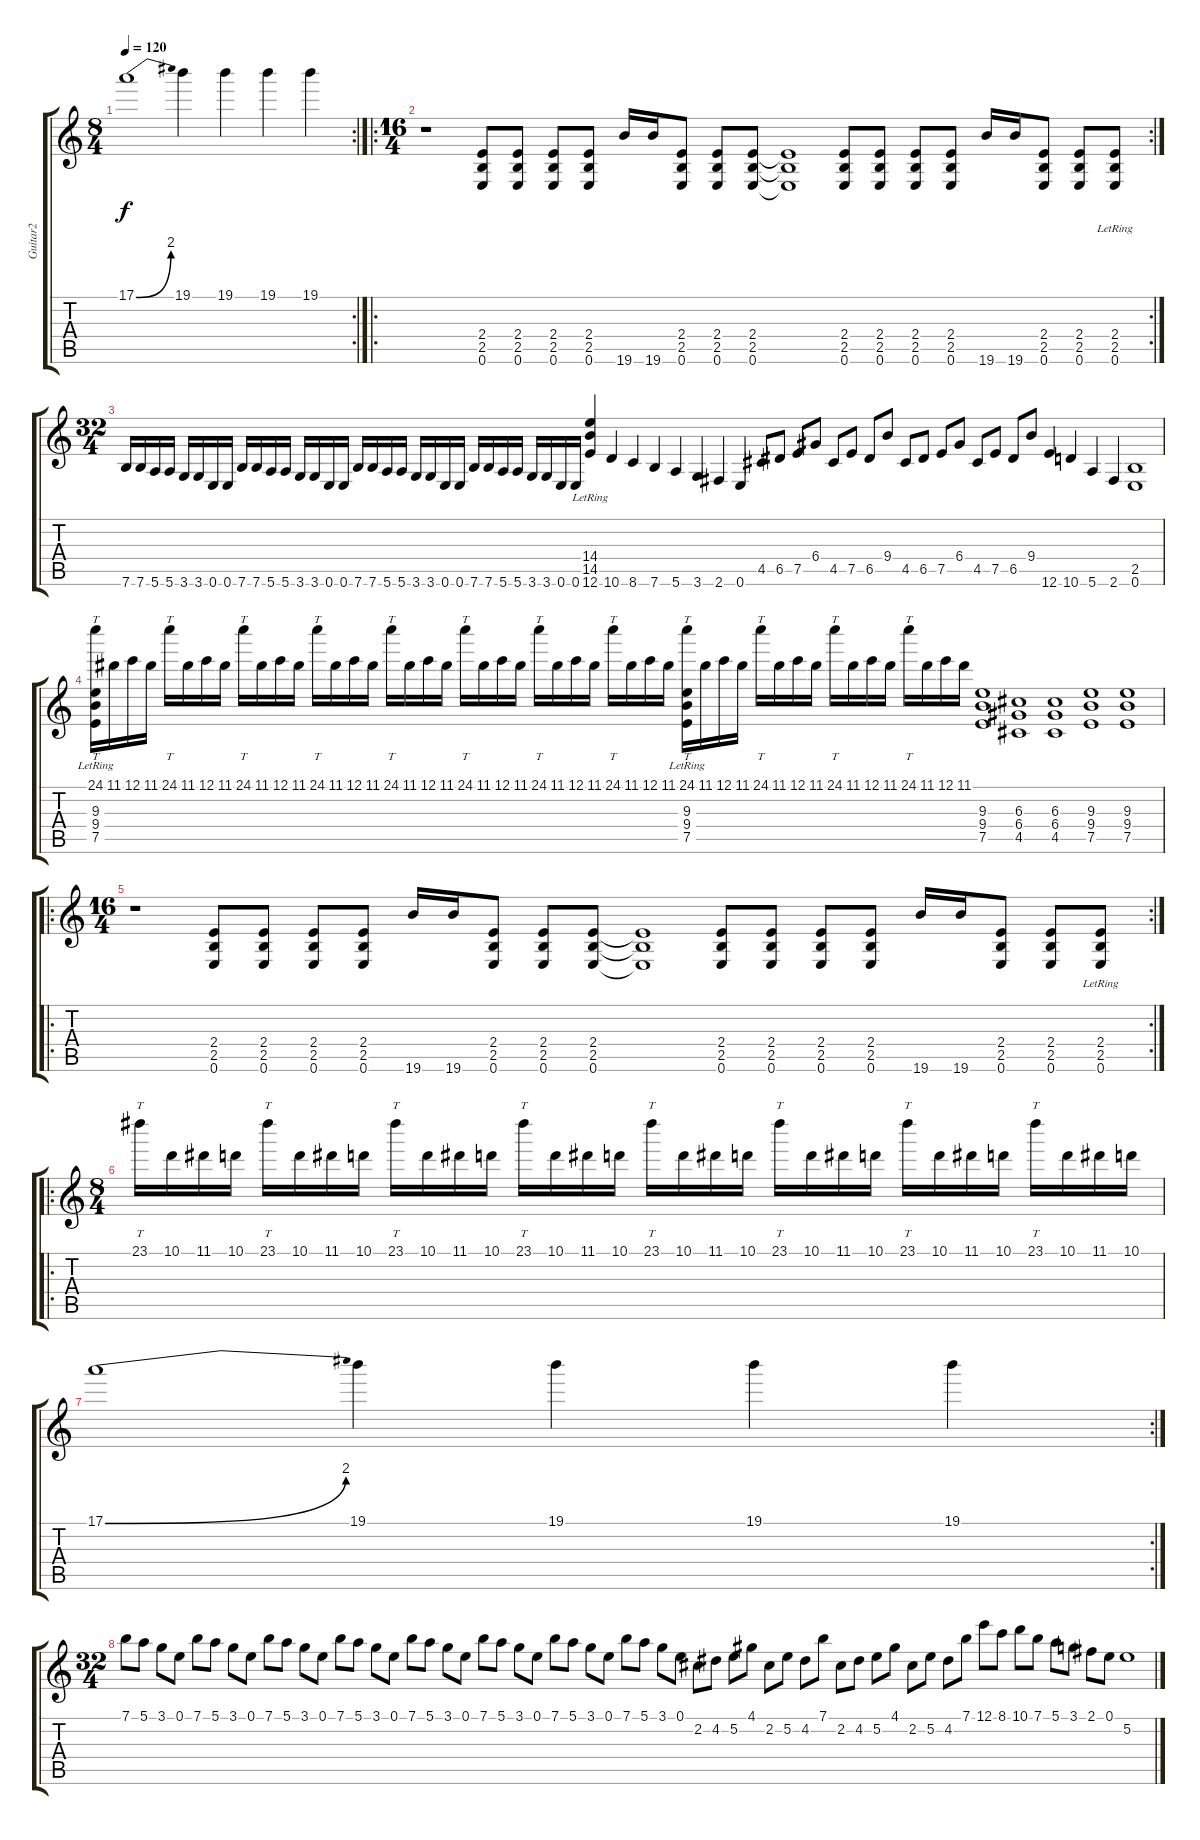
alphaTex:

\track ("Guitar2" "Guitar2") {instrument distortionguitar}
\staff {score tabs}
\tuning (E4 B3 G3 D3 A2 E2) {hide}
\rc 2
\ts (8 4)
\tempo 120
\clef g2
\ks c
17.1{be (bend 0 0 60 8)}.1{dy f} 19.1.4 19.1.4 19.1.4 19.1.4 |
\ro
\rc 2
\ts (16 4)
r.1 (2.4 2.5 0.6).8 (2.4 2.5 0.6).8 (2.4 2.5 0.6).8 (2.4 2.5 0.6).8 19.6.16 19.6.16 (2.4 2.5 0.6).8 (2.4 2.5 0.6).8 (2.4 2.5 0.6).8 (2.4{t} 2.5{t} 0.6{t}).1 (2.4 2.5 0.6).8 (2.4 2.5 0.6).8 (2.4 2.5 0.6).8 (2.4 2.5 0.6).8 19.6.16 19.6.16 (2.4 2.5 0.6).8 (2.4 2.5 0.6).8 (2.4{lr} 2.5{lr} 0.6{lr}).8 |
\ts (32 4)
7.6.16 7.6.16 5.6.16 5.6.16 3.6.16 3.6.16 0.6.16 0.6.16 7.6.16 7.6.16 5.6.16 5.6.16 3.6.16 3.6.16 0.6.16 0.6.16 7.6.16 7.6.16 5.6.16 5.6.16 3.6.16 3.6.16 0.6.16 0.6.16 7.6.16 7.6.16 5.6.16 5.6.16 3.6.16 3.6.16 0.6.16 0.6.16 (14.4{lr} 14.5{lr} 12.6{lr}).4 10.6.4 8.6.4 7.6.4 5.6.4 3.6.4 2.6.4 0.6.4 4.5.8 6.5.8 7.5.8 6.4.8 4.5.8 7.5.8 6.5.8 9.4.8 4.5.8 6.5.8 7.5.8 6.4.8 4.5.8 7.5.8 6.5.8 9.4.8 12.6.4 10.6.4 5.6.4 2.6.4 (2.5 0.6).1 |
(24.1 9.3{lr} 9.4{lr} 7.5{lr}).16{tt} 11.1.16 12.1.16 11.1.16 24.1.16{tt} 11.1.16 12.1.16 11.1.16 24.1.16{tt} 11.1.16 12.1.16 11.1.16 24.1.16{tt} 11.1.16 12.1.16 11.1.16 24.1.16{tt} 11.1.16 12.1.16 11.1.16 24.1.16{tt} 11.1.16 12.1.16 11.1.16 24.1.16{tt} 11.1.16 12.1.16 11.1.16 24.1.16{tt} 11.1.16 12.1.16 11.1.16 (24.1 9.3{lr} 9.4{lr} 7.5{lr}).16{tt} 11.1.16 12.1.16 11.1.16 24.1.16{tt} 11.1.16 12.1.16 11.1.16 24.1.16{tt} 11.1.16 12.1.16 11.1.16 24.1.16{tt} 11.1.16 12.1.16 11.1.16 (9.3 9.4 7.5).1 (6.3 6.4 4.5).1 (6.3 6.4 4.5).1 (9.3 9.4 7.5).1 (9.3 9.4 7.5).1 |
\ro
\rc 2
\ts (16 4)
r.1 (2.4 2.5 0.6).8 (2.4 2.5 0.6).8 (2.4 2.5 0.6).8 (2.4 2.5 0.6).8 19.6.16 19.6.16 (2.4 2.5 0.6).8 (2.4 2.5 0.6).8 (2.4 2.5 0.6).8 (2.4{t} 2.5{t} 0.6{t}).1 (2.4 2.5 0.6).8 (2.4 2.5 0.6).8 (2.4 2.5 0.6).8 (2.4 2.5 0.6).8 19.6.16 19.6.16 (2.4 2.5 0.6).8 (2.4 2.5 0.6).8 (2.4{lr} 2.5{lr} 0.6{lr}).8 |
\ro
\ts (8 4)
23.1.16{tt} 10.1.16 11.1.16 10.1.16 23.1.16{tt} 10.1.16 11.1.16 10.1.16 23.1.16{tt} 10.1.16 11.1.16 10.1.16 23.1.16{tt} 10.1.16 11.1.16 10.1.16 23.1.16{tt} 10.1.16 11.1.16 10.1.16 23.1.16{tt} 10.1.16 11.1.16 10.1.16 23.1.16{tt} 10.1.16 11.1.16 10.1.16 23.1.16{tt} 10.1.16 11.1.16 10.1.16 |
\rc 2
17.1{be (bend 0 0 60 8)}.1 19.1.4 19.1.4 19.1.4 19.1.4 |
\ts (32 4)
7.1.8 5.1.8 3.1.8 0.1.8 7.1.8 5.1.8 3.1.8 0.1.8 7.1.8 5.1.8 3.1.8 0.1.8 7.1.8 5.1.8 3.1.8 0.1.8 7.1.8 5.1.8 3.1.8 0.1.8 7.1.8 5.1.8 3.1.8 0.1.8 7.1.8 5.1.8 3.1.8 0.1.8 7.1.8 5.1.8 3.1.8 0.1.8 2.2.8 4.2.8 5.2.8 4.1.8 2.2.8 5.2.8 4.2.8 7.1.8 2.2.8 4.2.8 5.2.8 4.1.8 2.2.8 5.2.8 4.2.8 7.1.8 12.1.8 8.1.8 10.1.8 7.1.8 5.1.8 3.1.8 2.1.8 0.1.8 5.2.1
